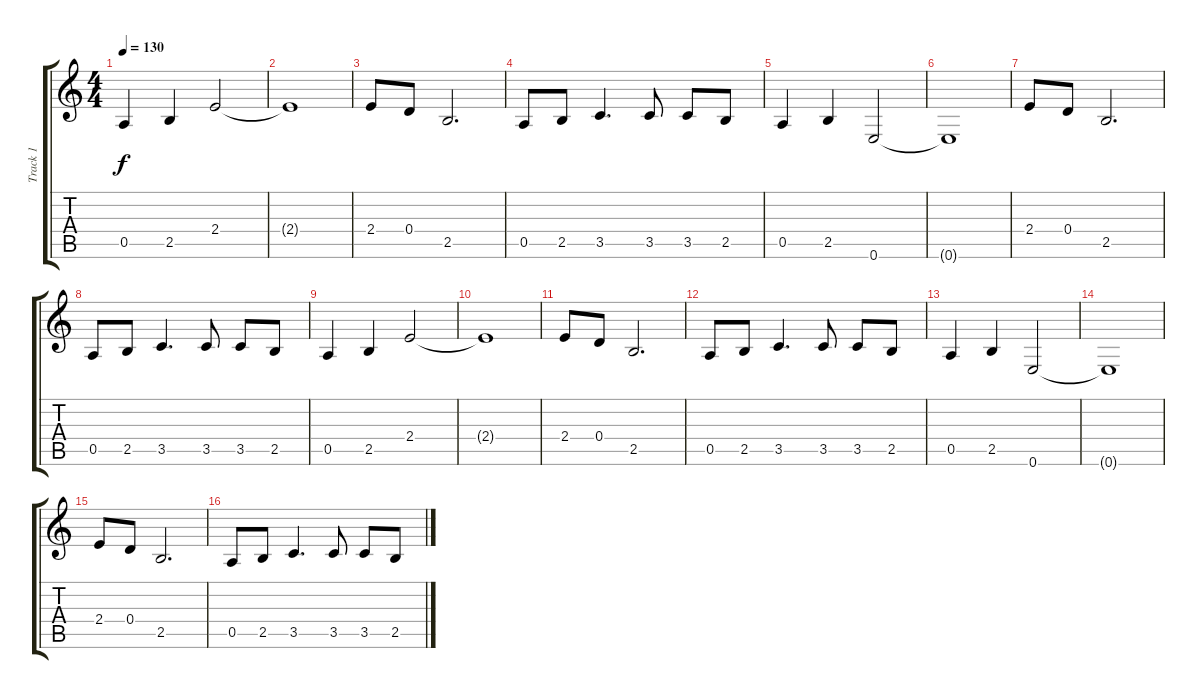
\track ("Track 1" "Track 1") {instrument electricguitarclean}
\staff {score tabs}
\tuning (E4 B3 G3 D3 A2 E2) {hide}
\ts (4 4)
\tempo 130
\clef g2
\ks c
0.5.4{dy f} 2.5.4 2.4.2 |
2.4{t}.1 |
2.4.8 0.4.8 2.5.2{d} |
0.5.8 2.5.8 3.5.4{d} 3.5.8 3.5.8 2.5.8 |
0.5.4 2.5.4 0.6.2 |
0.6{t}.1 |
2.4.8 0.4.8 2.5.2{d} |
0.5.8 2.5.8 3.5.4{d} 3.5.8 3.5.8 2.5.8 |
0.5.4 2.5.4 2.4.2 |
2.4{t}.1 |
2.4.8 0.4.8 2.5.2{d} |
0.5.8 2.5.8 3.5.4{d} 3.5.8 3.5.8 2.5.8 |
0.5.4 2.5.4 0.6.2 |
0.6{t}.1 |
2.4.8 0.4.8 2.5.2{d} |
0.5.8 2.5.8 3.5.4{d} 3.5.8 3.5.8 2.5.8
